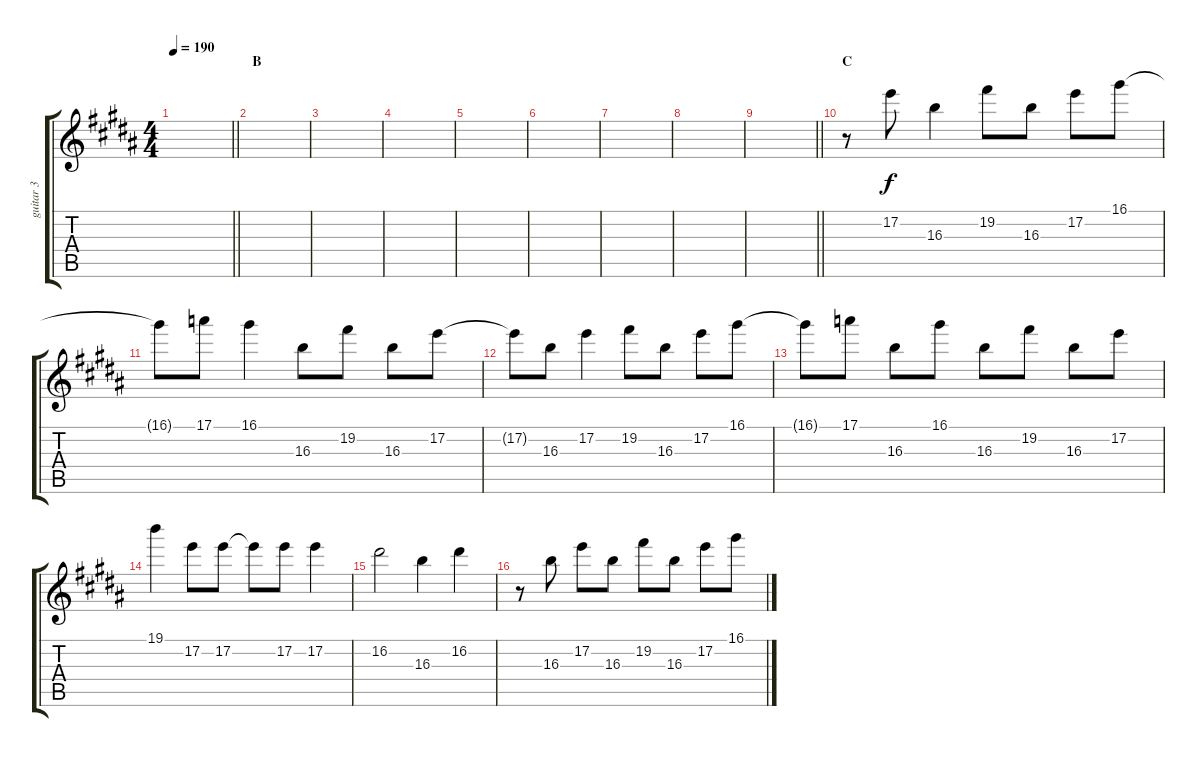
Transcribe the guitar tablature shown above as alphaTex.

\track ("guitar 3" "guitar 3") {instrument distortionguitar}
\staff {score tabs}
\tuning (E4 B3 G3 D3 A2 E2) {hide}
\ts (4 4)
\tempo 190
\clef g2
\barLineRight lightlight
\ks b
|
\section ("" "B")
|
|
|
|
|
|
|
\barLineRight lightlight
|
\section ("" "C")
r.8 17.2.8 16.3.4 19.2.8 16.3.8 17.2.8 16.1.8 |
16.1{t}.8 17.1.8 16.1.4 16.3.8 19.2.8 16.3.8 17.2.8 |
17.2{t}.8 16.3.8 17.2.4 19.2.8 16.3.8 17.2.8 16.1.8 |
16.1{t}.8 17.1.8 16.3.8 16.1.8 16.3.8 19.2.8 16.3.8 17.2.8 |
19.1.4 17.2.8 17.2.8 17.2{t}.8 17.2.8 17.2.4 |
16.2.2 16.3.4 16.2.4 |
r.8 16.3.8 17.2.8 16.3.8 19.2.8 16.3.8 17.2.8 16.1.8
